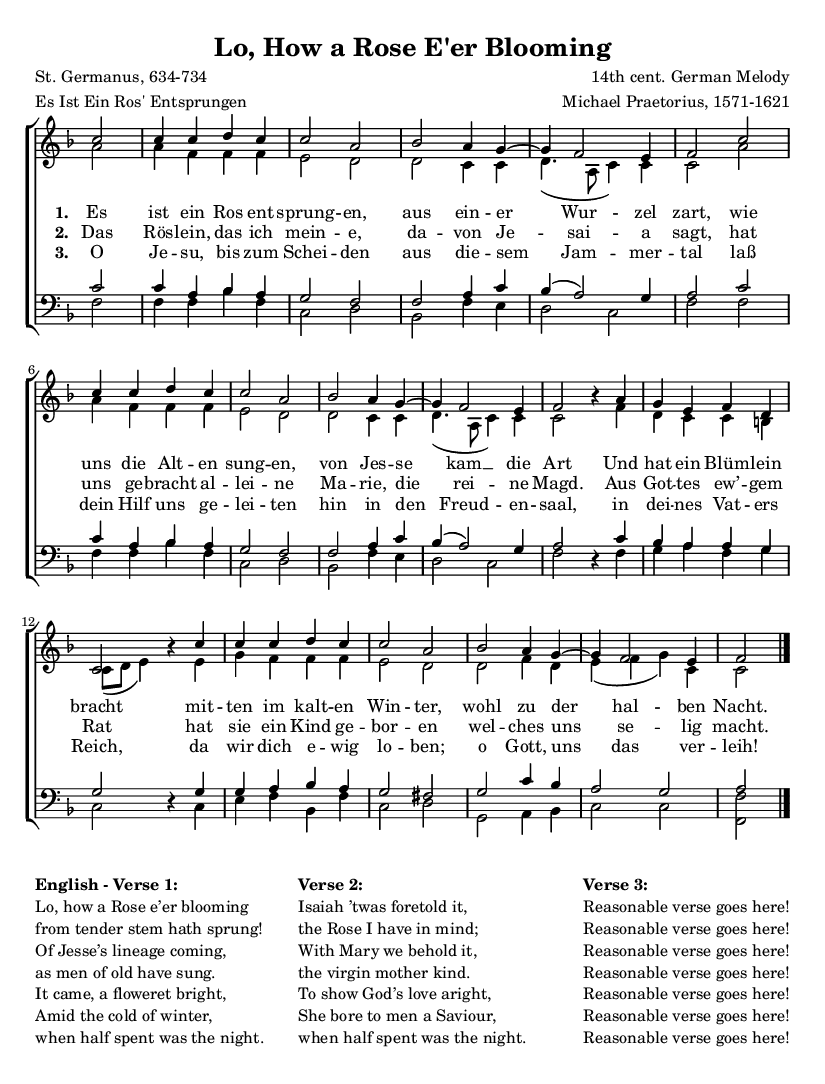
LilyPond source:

\header {
  filename = "lo.ly"
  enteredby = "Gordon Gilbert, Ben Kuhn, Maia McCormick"
  composer = "14th cent. German Melody"
  arranger = "Michael Praetorius, 1571-1621"
  poet = "St. Germanus, 634-734"
  date=""
  title = "Lo, How a Rose E'er Blooming"
  metre = "Es Ist Ein Ros' Entsprungen"
  meter = \metre
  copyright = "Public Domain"
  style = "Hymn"
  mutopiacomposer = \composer
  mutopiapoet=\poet
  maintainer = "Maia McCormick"
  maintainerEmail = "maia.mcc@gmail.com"
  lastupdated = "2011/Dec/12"
}

\version "2.14.2"

\include "header.ly"

global= {
  \time 2/2
  \key f \major
}

sop = \context Voice = "sop"    {
  \voiceOne
  \relative c' {
  \partial 2 c'2 |
	c4 c d c | c2 a |
  bes a4 g~ | g f2 e4 | f2 c'2 |

  c4 c d c | c2 a |
  bes a4 g~ | g f2 e4 | f2 b4 \rest a |

  g e f d | c2 b'4 \rest c |
  c c d c | c2 a |
  bes a4 g~ | g f2 e4 | \time 1/2 f2 \bar "|."
  }}

alto=\context Voice = "alto"   {
  \voiceTwo
  \relative c' {
	a'2 a4 f f f e2 d d
	c4 c d4.( a8 c4) c c2
	a'2 a4 f f f e2 d d
	c4 c d4.( a8 c4) c c2
	s4 f d c c b c8( d e4) s
	e4 g f f f e2 d d
	f4 d e( f g) c, c2
  }}

tenor = \context Voice = "tenor"   {
  \voiceOne
  \relative c' {
	c2 c4 a bes a g2 f f
	a4 c bes( a2) g4 a2
	c2 c4 a bes a g2 f f
	a4 c bes( a2) g4 a2
	d,4 \rest c'4 bes a a g g2 d4 \rest
	g4 g a bes a g2 fis g
	c4 bes a2 g a
  }}

bass = \context Voice = "bass"   {
  \voiceTwo
  \relative c' {
	f,2 f4 f bes f c2 d bes
	f'4 e d2 c f
	f2 f4 f bes f c2 d bes
	f'4 e d2 c f
	s4 f g a f g c,2 s4
	c4 e f bes, f' c2 d g,
	a4 bes c2 c <<f f,>>
  }}
accomp=\chordmode {

}
stanzaa = \lyricmode {
  \set stanza = #"1. "
  Es ist ein Ros ent -- sprung -- en,
  aus ein -- er Wur -- zel zart,
  wie uns die Alt -- en sung -- en,
  von Jes -- se kam __ die Art
  \set associatedVoice = "tenors"
  Und hat ein Blüm -- lein bracht
  \unset associatedVoice
  mit -- ten im kalt -- en Win -- ter,
  wohl zu der hal -- ben Nacht.
}

stanzab = \lyricmode {
  \set stanza = #"2. "
  Das Rös -- lein, das ich mein -- e,
  da -- von Je -- sai -- a sagt,
  hat uns ge -- bracht al -- lei -- ne
  Ma -- rie, die rei -- ne Magd.

  \set associatedVoice = "tenors"
  Aus Got -- tes ew’ -- gem Rat
  \unset associatedVoice
  hat sie ein Kind ge -- bor -- en
  wel -- ches uns se -- lig macht.
}

stanzac = \lyricmode {
  \set stanza = #"3. "
  O Je -- su, bis zum Schei -- den
  aus die -- sem Jam -- mer -- tal
  laß dein Hilf uns ge -- lei -- ten
  hin in den Freud -- en -- saal,
  in dei -- nes Vat -- ers Reich,
  da wir dich e -- wig lo -- ben;
  o Gott, uns das ver -- leih!
}

stanzad = \lyricmode {

}
stanzae = \lyricmode {

}
stanzaf = \lyricmode {

}

verses = \markup{
  \fill-line {
    \column{
      \line { \bold "English - Verse 1:" }
      \line{ Lo, how a Rose e’er blooming }
      \line{ from tender stem hath sprung! }
      \line{ Of Jesse’s lineage coming, }
      \line{ as men of old have sung. }
      \line{ It came, a floweret bright, }
      \line{ Amid the cold of winter, }
      \line{ when half spent was the night. }
    }
    \column{
      \line { \bold "Verse 2:" }
      \line { Isaiah ’twas foretold it, }
      \line { the Rose I have in mind; }
      \line { With Mary we behold it, }
      \line { the virgin mother kind. }
      \line { To show God’s love aright, }
      \line { She bore to men a Saviour, }
      \line { when half spent was the night. }
    }
    \column{
      \line { \bold "Verse 3:" }
      \line { Reasonable verse goes here! }
      \line { Reasonable verse goes here! }
      \line { Reasonable verse goes here! }
      \line { Reasonable verse goes here! }
      \line { Reasonable verse goes here! }
      \line { Reasonable verse goes here! }
      \line { Reasonable verse goes here! }
    }
  }
}

\score {	%\transpose d c
  \context ChoirStaff <<
    \context ChordNames \accomp
    \unset ChoirStaff.melismaBusyProperties
    \context Staff ="upper"  { \clef "G" <<
      \global
      \sop
      \alto
    >>}

    \lyricsto "sop" \context Lyrics = "stanza-1" {
      \set stanza = "1."
      \stanzaa }
    \lyricsto "sop" \context Lyrics = "stanza-2" {
      \set stanza = "2."
      \stanzab }
    \lyricsto "sop" \context Lyrics = "stanza-3" {
      \set stanza = "3."
      \stanzac }

    \context Staff = "lower"  { \clef "F"<<
      \global
      \tenor
      \bass
    >>}
  >>
  \layout {
    indent = 0.0\pt
    \context {
      \ChordNames
      \override ChordName  #'style = #'american
      chordChanges = ##t
    }
    \context {
      \Staff
      \remove Time_signature_engraver
    }
  }
}
\verses
